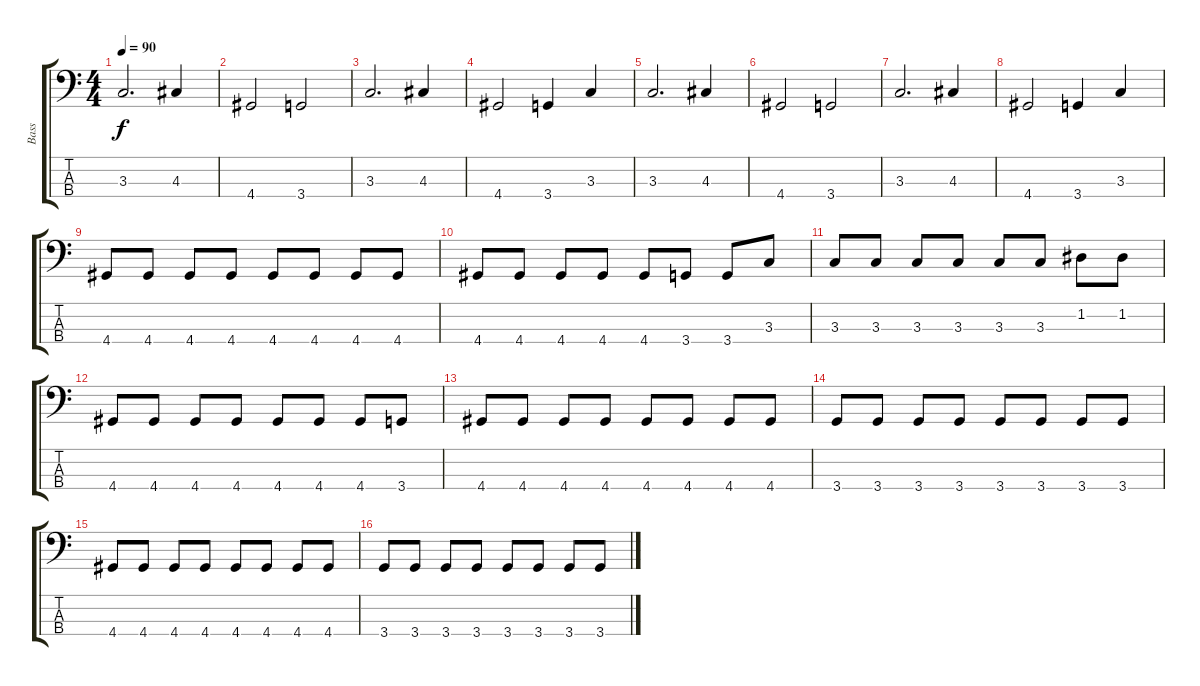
\track ("Bass" "Bass") {instrument fretlessbass}
\staff {score tabs}
\tuning (G2 D2 A1 E1) {hide}
\ts (4 4)
\tempo 90
\clef f4
\ks c
3.3.2{d dy f} 4.3.4 |
4.4.2 3.4.2 |
3.3.2{d} 4.3.4 |
4.4.2 3.4.4 3.3.4 |
3.3.2{d} 4.3.4 |
4.4.2 3.4.2 |
3.3.2{d} 4.3.4 |
4.4.2 3.4.4 3.3.4 |
4.4.8 4.4.8 4.4.8 4.4.8 4.4.8 4.4.8 4.4.8 4.4.8 |
4.4.8 4.4.8 4.4.8 4.4.8 4.4.8 3.4.8 3.4.8 3.3.8 |
3.3.8 3.3.8 3.3.8 3.3.8 3.3.8 3.3.8 1.2.8 1.2.8 |
4.4.8 4.4.8 4.4.8 4.4.8 4.4.8 4.4.8 4.4.8 3.4.8 |
4.4.8 4.4.8 4.4.8 4.4.8 4.4.8 4.4.8 4.4.8 4.4.8 |
3.4.8 3.4.8 3.4.8 3.4.8 3.4.8 3.4.8 3.4.8 3.4.8 |
4.4.8 4.4.8 4.4.8 4.4.8 4.4.8 4.4.8 4.4.8 4.4.8 |
3.4.8 3.4.8 3.4.8 3.4.8 3.4.8 3.4.8 3.4.8 3.4.8
